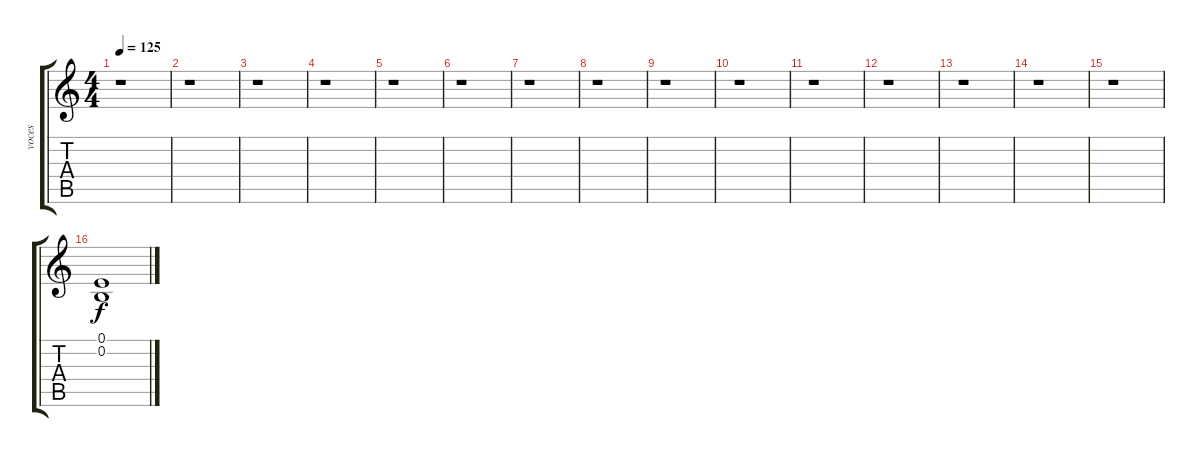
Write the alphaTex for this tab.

\track ("voces" "voces") {instrument choiraahs}
\staff {score tabs}
\tuning (E4 B3 G3 D3 A2 E2) {hide}
\ts (4 4)
\tempo 125
\clef g2
\ks c
r.1{dy f} |
r.1 |
r.1 |
r.1 |
r.1 |
r.1 |
r.1 |
r.1 |
r.1 |
r.1 |
r.1 |
r.1 |
r.1 |
r.1 |
r.1 |
(0.1 0.2).1
